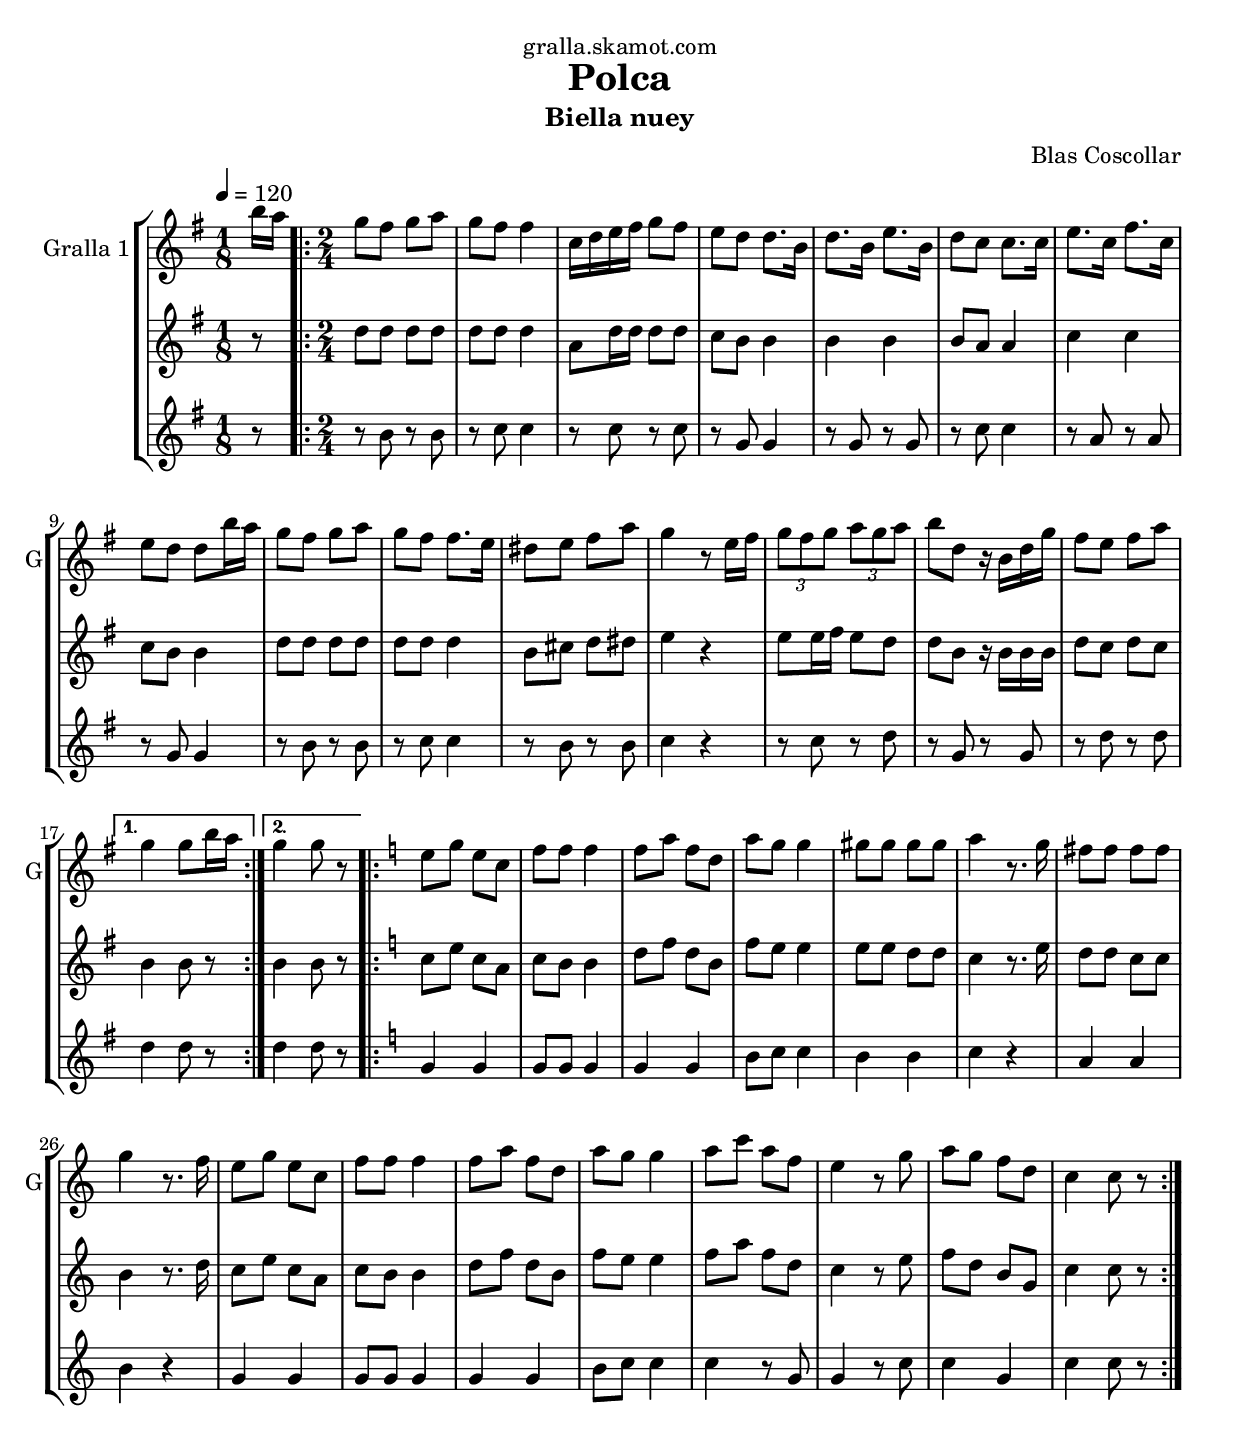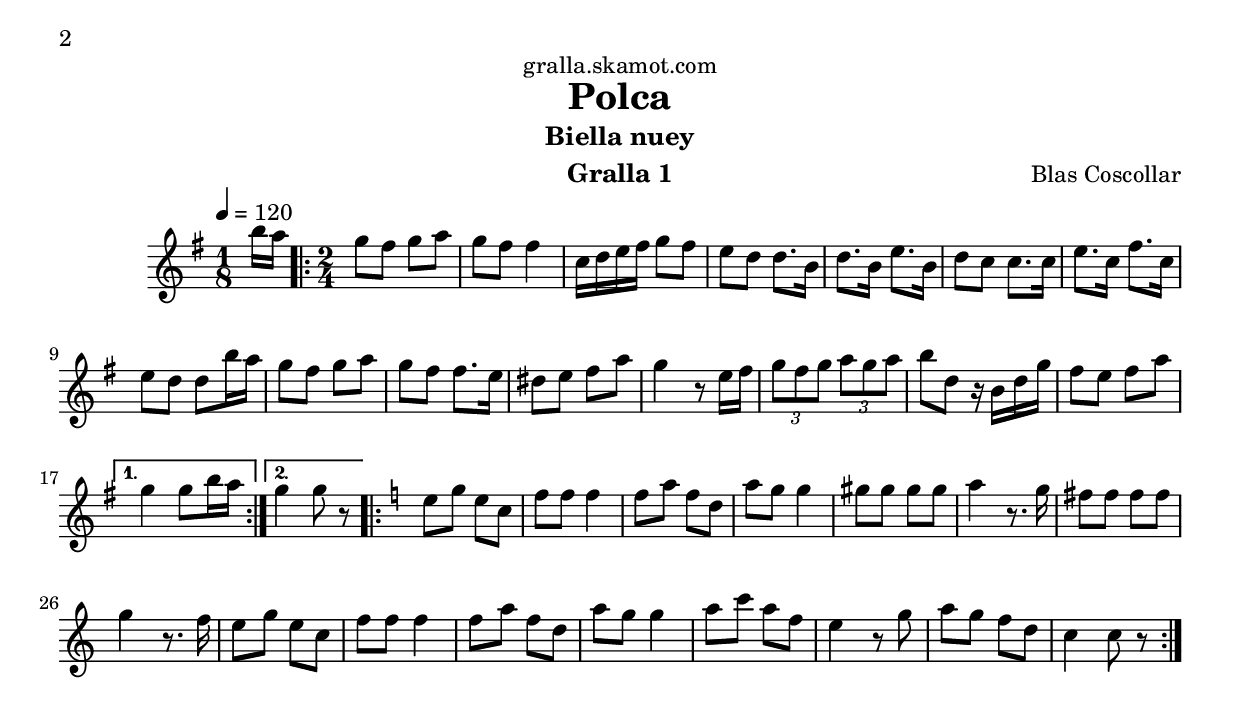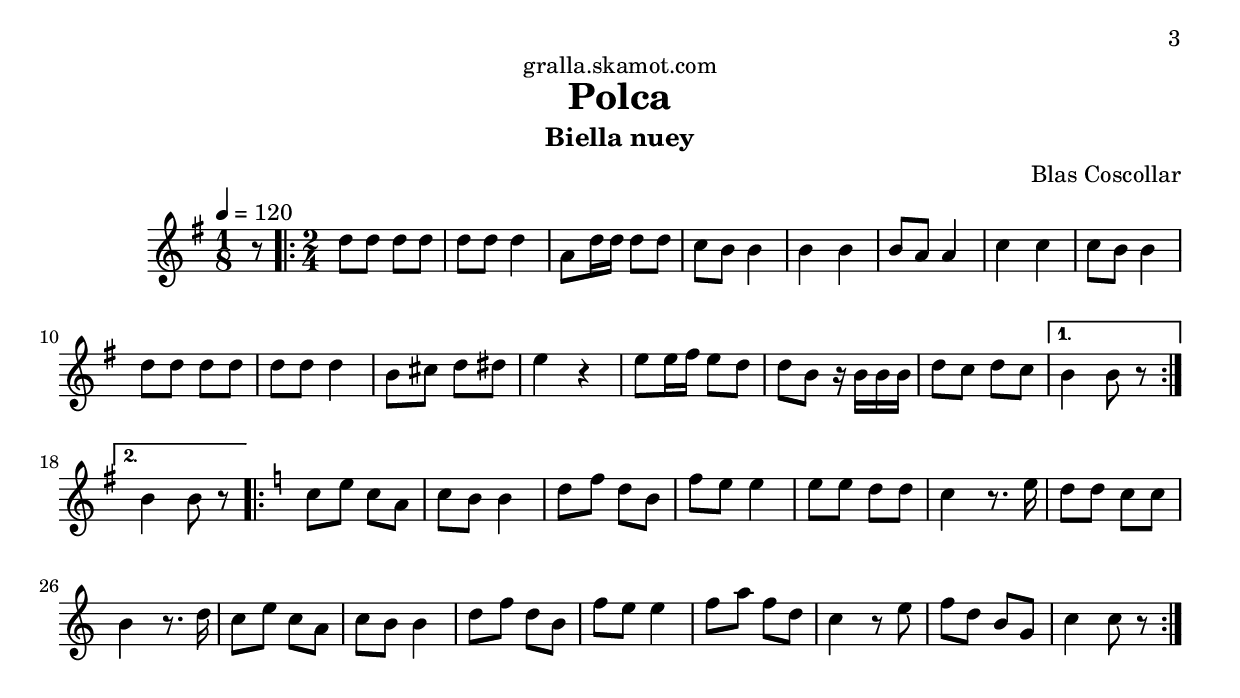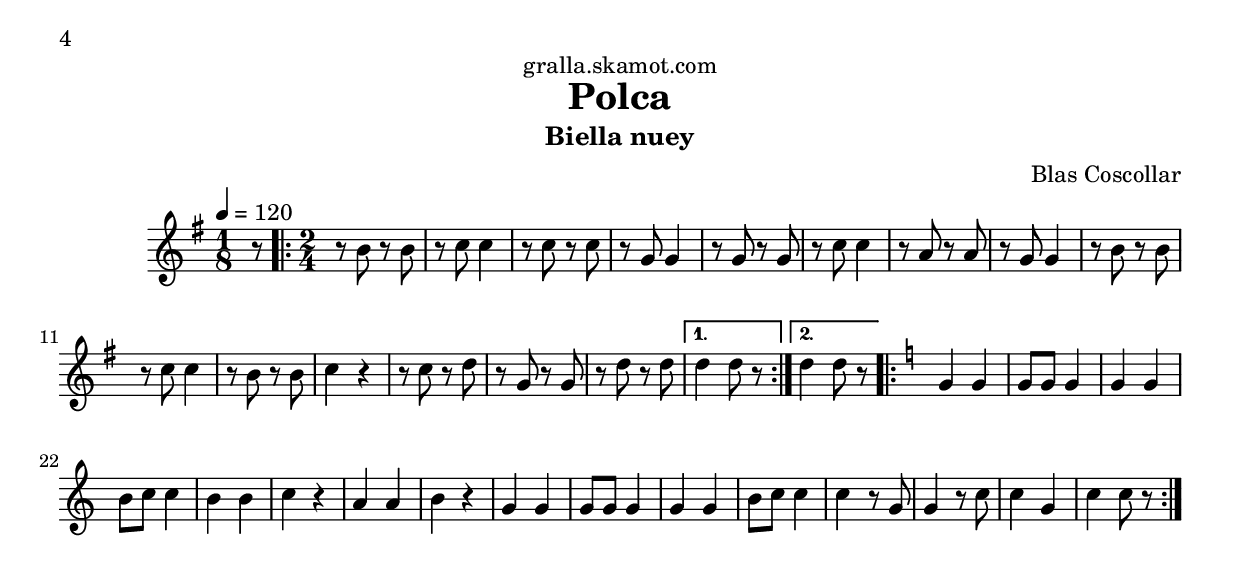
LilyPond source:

\version "2.16.2"

\header {
  dedication="gralla.skamot.com"
  title="Polca"
  subtitle="Biella nuey"
  subsubtitle=""
  poet=""
  meter=""
  piece=""
  composer="Blas Coscollar"
  arranger=""
  opus=""
  instrument=""
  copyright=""
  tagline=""
}

liniaroAa =
\relative b''
{
  \tempo 4=120
  \clef treble
  \key g \major
  \time 1/8
  b16 a  |
  \time 2/4   \repeat volta 2 { g8 fis g a  |
  g8 fis fis4  |
  c16 d e fis g8 fis  |
  %05
  e8 d d8. b16  |
  d8. b16 e8. b16  |
  d8 c c8. c16  |
  e8. c16 fis8. c16  |
  e8 d d b'16 a  |
  %10
  g8 fis g a  |
  g8 fis fis8. e16  |
  dis8 e fis a  |
  g4 r8 e16 fis  |
  \times 2/3 { g8 fis g } \times 2/3 { a g a }  |
  %15
  b8 d, r16 b d g  |
  fis8 e fis a }
  \alternative { { g4 g8 b16 a }
  { g4 g8 r } }
  \key c \major   \repeat volta 2 { e8 g e c  |
  %20
  f8 f f4  |
  f8 a f d  |
  a'8 g g4  |
  gis8 gis gis gis  |
  a4 r8. g16  |
  %25
  fis8 fis fis fis  |
  g4 r8. f16  |
  e8 g e c  |
  f8 f f4  |
  f8 a f d  |
  %30
  a'8 g g4  |
  a8 c a f  |
  e4 r8 g  |
  a8 g f d  |
  c4 c8 r  | }
}

liniaroAb =
\relative d''
{
  \tempo 4=120
  \clef treble
  \key g \major
  \time 1/8
  r8  |
  \time 2/4   \repeat volta 2 { d8 d d d  |
  d8 d d4  |
  a8 d16 d d8 d  |
  %05
  c8 b b4  |
  b4 b  |
  b8 a a4  |
  c4 c  |
  c8 b b4  |
  %10
  d8 d d d  |
  d8 d d4  |
  b8 cis d dis  |
  e4 r  |
  e8 e16 fis e8 d  |
  %15
  d8 b r16 b b b  |
  d8 c d c }
  \alternative { { b4 b8 r }
  { b4 b8 r } }
  \key c \major   \repeat volta 2 { c8 e c a  |
  %20
  c8 b b4  |
  d8 f d b  |
  f'8 e e4  |
  e8 e d d  |
  c4 r8. e16  |
  %25
  d8 d c c  |
  b4 r8. d16  |
  c8 e c a  |
  c8 b b4  |
  d8 f d b  |
  %30
  f'8 e e4  |
  f8 a f d  |
  c4 r8 e  |
  f8 d b g  |
  c4 c8 r  | }
}

liniaroAc =
\relative b'
{
  \tempo 4=120
  \clef treble
  \key g \major
  \time 1/8
  r8  |
  \time 2/4   \repeat volta 2 { r8 b r b  |
  r8 c c4  |
  r8 c r c  |
  %05
  r8 g g4  |
  r8 g r g  |
  r8 c c4  |
  r8 a r a  |
  r8 g g4  |
  %10
  r8 b r b  |
  r8 c c4  |
  r8 b r b  |
  c4 r  |
  r8 c r d  |
  %15
  r8 g, r g  |
  r8 d' r d }
  \alternative { { d4 d8 r }
  { d4 d8 r } }
  \key c \major   \repeat volta 2 { g,4 g  |
  %20
  g8 g g4  |
  g4 g  |
  b8 c c4  |
  b4 b  |
  c4 r  |
  %25
  a4 a  |
  b4 r  |
  g4 g  |
  g8 g g4  |
  g4 g  |
  %30
  b8 c c4  |
  c4 r8 g  |
  g4 r8 c  |
  c4 g  |
  c4 c8 r  | }
}

\bookpart {
  \score {
    \new StaffGroup {
      \override Score.RehearsalMark #'self-alignment-X = #LEFT
      <<
        \new Staff \with {instrumentName = #"Gralla 1" shortInstrumentName = #"G"} \liniaroAa
        \new Staff \with {instrumentName = #"" shortInstrumentName = #" "} \liniaroAb
        \new Staff \with {instrumentName = #"" shortInstrumentName = #" "} \liniaroAc
      >>
    }
    \layout {}
  }
  \score { \unfoldRepeats
    \new StaffGroup {
      \override Score.RehearsalMark #'self-alignment-X = #LEFT
      <<
        \new Staff \with {instrumentName = #"Gralla 1" shortInstrumentName = #"G"} \liniaroAa
        \new Staff \with {instrumentName = #"" shortInstrumentName = #" "} \liniaroAb
        \new Staff \with {instrumentName = #"" shortInstrumentName = #" "} \liniaroAc
      >>
    }
    \midi {
      \set Staff.midiInstrument = "oboe"
      \set DrumStaff.midiInstrument = "drums"
    }
  }
}

\bookpart {
  \header {instrument="Gralla 1"}
  \score {
    \new StaffGroup {
      \override Score.RehearsalMark #'self-alignment-X = #LEFT
      <<
        \new Staff \liniaroAa
      >>
    }
    \layout {}
  }
  \score { \unfoldRepeats
    \new StaffGroup {
      \override Score.RehearsalMark #'self-alignment-X = #LEFT
      <<
        \new Staff \liniaroAa
      >>
    }
    \midi {
      \set Staff.midiInstrument = "oboe"
      \set DrumStaff.midiInstrument = "drums"
    }
  }
}

\bookpart {
  \header {instrument=""}
  \score {
    \new StaffGroup {
      \override Score.RehearsalMark #'self-alignment-X = #LEFT
      <<
        \new Staff \liniaroAb
      >>
    }
    \layout {}
  }
  \score { \unfoldRepeats
    \new StaffGroup {
      \override Score.RehearsalMark #'self-alignment-X = #LEFT
      <<
        \new Staff \liniaroAb
      >>
    }
    \midi {
      \set Staff.midiInstrument = "oboe"
      \set DrumStaff.midiInstrument = "drums"
    }
  }
}

\bookpart {
  \header {instrument=""}
  \score {
    \new StaffGroup {
      \override Score.RehearsalMark #'self-alignment-X = #LEFT
      <<
        \new Staff \liniaroAc
      >>
    }
    \layout {}
  }
  \score { \unfoldRepeats
    \new StaffGroup {
      \override Score.RehearsalMark #'self-alignment-X = #LEFT
      <<
        \new Staff \liniaroAc
      >>
    }
    \midi {
      \set Staff.midiInstrument = "oboe"
      \set DrumStaff.midiInstrument = "drums"
    }
  }
}

